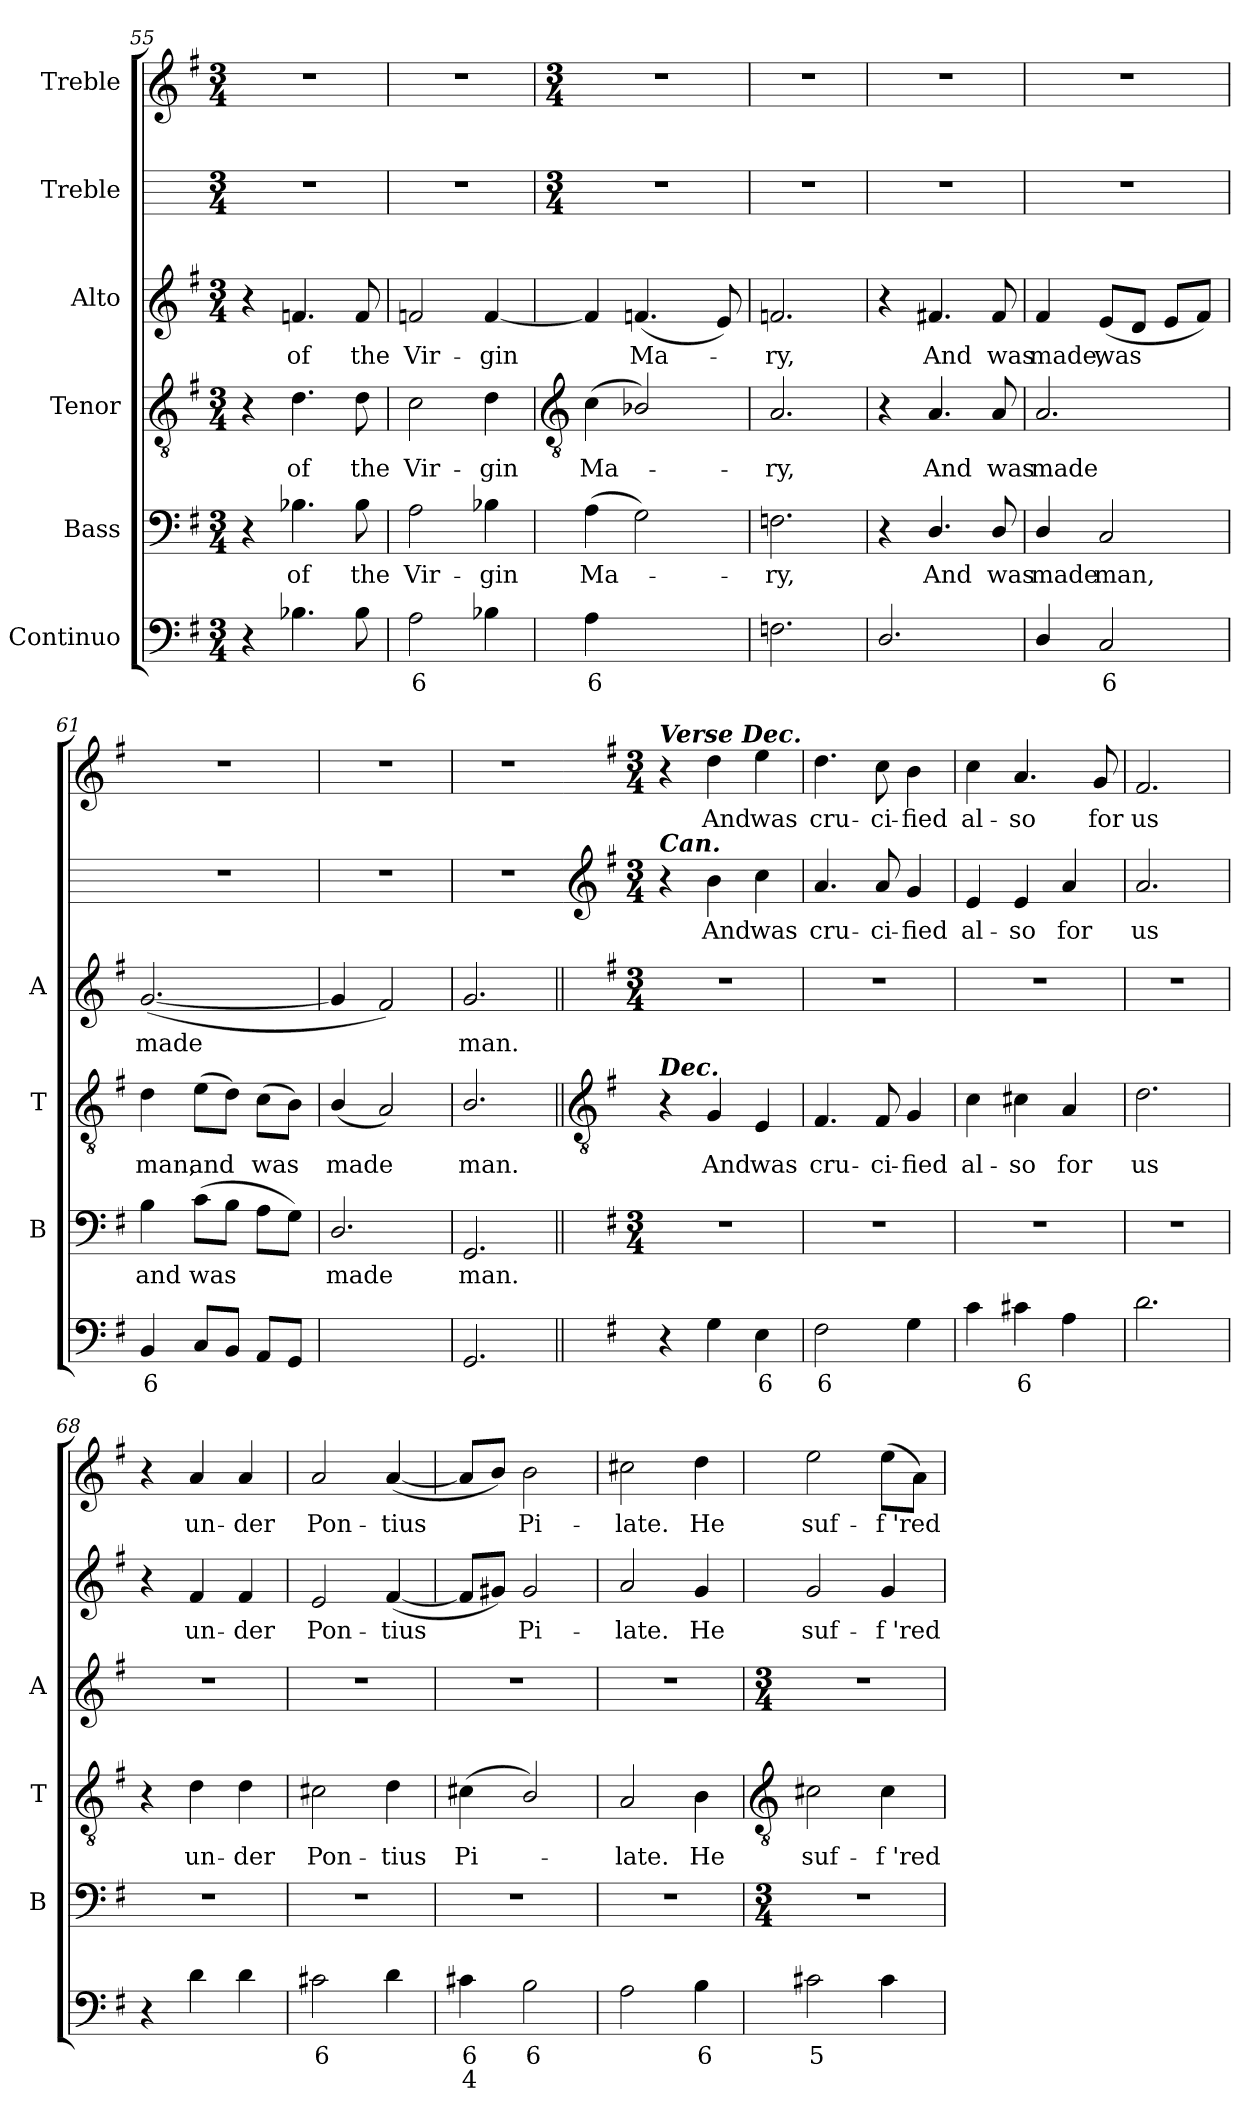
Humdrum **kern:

**kern	**text	**text	**kern	**text	**kern	**text	**kern	**text	**kern	**text	**kern	**text
*part6	*part6	*part6	*part5	*part5	*part4	*part4	*part3	*part3	*part2	*part2	*part1	*part1
*staff6	*staff6	*staff6	*staff5	*staff5	*staff4	*staff4	*staff3	*staff3	*staff2	*staff2	*staff1	*staff1
*I"Continuo	*	*	*I"Bass	*	*I"Tenor	*	*I"Alto	*	*I"Treble	*	*I"Treble	*
*	*	*	*I'B	*	*I'T	*	*I'A	*	*	*	*	*
*clefF4	*	*	*clefF4	*	*clefGv2	*	*clefG2	*	*	*	*clefG2	*
*k[f#]	*	*	*k[f#]	*	*k[f#]	*	*k[f#]	*	*	*	*k[f#]	*
*G:	*	*	*G:	*	*G:	*	*G:	*	*	*	*G:	*
*M3/4	*	*	*M3/4	*	*M3/4	*	*M3/4	*	*M3/4	*	*M3/4	*
=55	=55	=55	=55	=55	=55	=55	=55	=55	=55	=55	=55	=55
4r	.	.	4r	.	4r	.	4r	.	2.r	.	2.r	.
!	!	!	!	!LO:LY:b	!	!LO:LY:b	!	!LO:LY:b	!	!	!	!
4.B-X	.	.	4.B-X	of	4.d	of	4.fn	of	.	.	.	.
!	!	!	!	!LO:LY:b	!	!LO:LY:b	!	!LO:LY:b	!	!	!	!
8B-	.	.	8B-	the	8d	the	8f	the	.	.	.	.
=56	=56	=56	=56	=56	=56	=56	=56	=56	=56	=56	=56	=56
!	!LO:LY:b	!	!	!LO:LY:b	!	!LO:LY:b	!	!LO:LY:b	!	!	!	!
2A	6	.	2A	Vir-	2c	Vir-	2fn	Vir-	2.r	.	2.r	.
!	!	!	!	!LO:LY:b	!	!LO:LY:b	!	!LO:LY:b	!	!	!	!
4B-X	.	.	4B-X	-gin	4d	-gin	[4f	-gin	.	.	.	.
!!LO:LB:g=z
=57	=57	=57	=57	=57	=57	=57	=57	=57	=57	=57	=57	=57
*	*	*	*	*	*clefGv2	*	*	*	*	*	*	*
*	*	*	*	*	*	*	*	*	*M3/4	*	*M3/4	*
!	!LO:LY:b	!	!	!LO:LY:b	!	!LO:LY:b	!	!	!	!	!	!
4A	6	.	(>4A	Ma-	(<4c	Ma-	4f]	.	2.r	.	2.r	.
!	!LO:LY:b	!LO:LY:b	!	!	!	!	!	!LO:LY:b	!	!	!	!
[4Gyy	7	3	2G)	.	2B-X/)	.	(<4.f	Ma-	.	.	.	.
!	!LO:LY:b	!	!	!	!	!	!	!	!	!	!	!
4Gyy]	6	.	.	.	.	.	.	.	.	.	.	.
.	.	.	.	.	.	.	8e)	.	.	.	.	.
=58	=58	=58	=58	=58	=58	=58	=58	=58	=58	=58	=58	=58
!	!	!	!	!LO:LY:b	!	!LO:LY:b	!	!LO:LY:b	!	!	!	!
2.Fn	.	.	2.Fn	ry,	2.A	ry,	2.fn	ry,	2.r	.	2.r	.
=59	=59	=59	=59	=59	=59	=59	=59	=59	=59	=59	=59	=59
2.D/	.	.	4r	.	4r	.	4r	.	2.r	.	2.r	.
!	!	!	!	!LO:LY:b	!	!LO:LY:b	!	!LO:LY:b	!	!	!	!
.	.	.	4.D/	And	4.A	And	4.f#X	And	.	.	.	.
!	!	!	!	!LO:LY:b	!	!LO:LY:b	!	!LO:LY:b	!	!	!	!
.	.	.	8D/	was	8A	was	8f#	was	.	.	.	.
=60	=60	=60	=60	=60	=60	=60	=60	=60	=60	=60	=60	=60
!	!	!	!	!LO:LY:b	!	!LO:LY:b	!	!LO:LY:b	!	!	!	!
4D/	.	.	4D/	made	2.A	made	4f#	made,	2.r	.	2.r	.
!	!LO:LY:b	!	!	!LO:LY:b	!	!	!	!LO:LY:b	!	!	!	!
2C	6	.	2C	man,	.	.	(<8eL	was	.	.	.	.
.	.	.	.	.	.	.	8dJ	.	.	.	.	.
.	.	.	.	.	.	.	8eL	.	.	.	.	.
.	.	.	.	.	.	.	8f#J)	.	.	.	.	.
=61	=61	=61	=61	=61	=61	=61	=61	=61	=61	=61	=61	=61
!	!LO:LY:b	!	!	!LO:LY:b	!	!LO:LY:b	!	!LO:LY:b	!	!	!	!
4BB	6	.	4B	and	4d	man,	(<[2.g	made	2.r	.	2.r	.
!	!	!	!	!LO:LY:b	!	!LO:LY:b	!	!	!	!	!	!
8CL	.	.	(>8cL	was	(>8eL	and	.	.	.	.	.	.
8BBJ	.	.	8BJ	.	8dJ)	.	.	.	.	.	.	.
!	!	!	!	!	!	!LO:LY:b	!	!	!	!	!	!
8AAL	.	.	8AL	.	(>8cL	was	.	.	.	.	.	.
8GGJ	.	.	8GJ)	.	8BJ)	.	.	.	.	.	.	.
=62	=62	=62	=62	=62	=62	=62	=62	=62	=62	=62	=62	=62
!	!LO:LY:b	!LO:LY:b	!	!LO:LY:b	!	!LO:LY:b	!	!	!	!	!	!
[4D/yy	6	4	2.D/	made	(<4B/	made	4g]	.	2.r	.	2.r	.
!	!LO:LY:b	!LO:LY:b	!	!	!	!	!	!	!	!	!	!
2Dyy]	5	3	.	.	2A)	.	2f#)	.	.	.	.	.
=63	=63	=63	=63	=63	=63	=63	=63	=63	=63	=63	=63	=63
!	!	!	!	!LO:LY:b	!	!LO:LY:b	!	!LO:LY:b	!	!	!	!
2.GG	.	.	2.GG	man.	2.B/	man.	2.g	man.	2.r	.	2.r	.
!!LO:LB:g=z
=64||	=64	=64	=64||	=64	=64||	=64	=64||	=64	=64	=64	=64	=64
*	*	*	*	*	*clefGv2	*	*	*	*clefG2	*	*	*
*	*	*	*	*	*	*	*	*	*k[f#]	*	*k[f#]	*
*	*	*	*	*	*	*	*	*	*G:	*	*G:	*
*	*	*	*M3/4	*	*	*	*M3/4	*	*M3/4	*	*M3/4	*
!	!	!	!	!	!	!	!	!	!	!	!LO:TX:a:Bi:t=Verse Dec.	!
!	!	!	!	!	!	!	!	!	!LO:TX:a:Bi:t=Can.	!	!	!
!	!	!	!	!	!LO:TX:a:Bi:t=Dec.	!	!	!	!	!	!	!
4r	.	.	2.r	.	4r	.	2.r	.	4r	.	4r	.
!	!	!	!	!	!	!LO:LY:b	!	!	!	!LO:LY:b	!	!LO:LY:b
4G	.	.	.	.	4G	And	.	.	4b	And	4dd	And
!	!LO:LY:b	!	!	!	!	!LO:LY:b	!	!	!	!LO:LY:b	!	!LO:LY:b
4E	6	.	.	.	4E	was	.	.	4cc	was	4ee	was
=65	=65	=65	=65	=65	=65	=65	=65	=65	=65	=65	=65	=65
!	!LO:LY:b	!	!	!	!	!LO:LY:b	!	!	!	!LO:LY:b	!	!LO:LY:b
2F#	6	.	2.r	.	4.F#	cru-	2.r	.	4.a	cru-	4.dd	cru-
!	!	!	!	!	!	!LO:LY:b	!	!	!	!LO:LY:b	!	!LO:LY:b
.	.	.	.	.	8F#	-ci-	.	.	8a	-ci-	8cc	-ci-
!	!	!	!	!	!	!LO:LY:b	!	!	!	!LO:LY:b	!	!LO:LY:b
4G	.	.	.	.	4G	-fied	.	.	4g	-fied	4b	-fied
=66	=66	=66	=66	=66	=66	=66	=66	=66	=66	=66	=66	=66
!	!	!	!	!	!	!LO:LY:b	!	!	!	!LO:LY:b	!	!LO:LY:b
4c	.	.	2.r	.	4c	al-	2.r	.	4e	al-	4cc	al-
!	!LO:LY:b	!	!	!	!	!LO:LY:b	!	!	!	!LO:LY:b	!	!LO:LY:b
4c#X	6	.	.	.	4c#X	-so	.	.	4e	-so	4.a	-so
!	!	!	!	!	!	!LO:LY:b	!	!	!	!LO:LY:b	!	!
4A	.	.	.	.	4A	for	.	.	4a	for	.	.
!	!	!	!	!	!	!	!	!	!	!	!	!LO:LY:b
.	.	.	.	.	.	.	.	.	.	.	8g	for
=67	=67	=67	=67	=67	=67	=67	=67	=67	=67	=67	=67	=67
!	!	!	!	!	!	!LO:LY:b	!	!	!	!LO:LY:b	!	!LO:LY:b
2.d	.	.	2.r	.	2.d	us	2.r	.	2.a	us	2.f#	us
=68	=68	=68	=68	=68	=68	=68	=68	=68	=68	=68	=68	=68
4r	.	.	2.r	.	4r	.	2.r	.	4r	.	4r	.
!	!	!	!	!	!	!LO:LY:b	!	!	!	!LO:LY:b	!	!LO:LY:b
4d	.	.	.	.	4d	un-	.	.	4f#	un-	4a	un-
!	!	!	!	!	!	!LO:LY:b	!	!	!	!LO:LY:b	!	!LO:LY:b
4d	.	.	.	.	4d	-der	.	.	4f#	-der	4a	-der
=69	=69	=69	=69	=69	=69	=69	=69	=69	=69	=69	=69	=69
!	!LO:LY:b	!	!	!	!	!LO:LY:b	!	!	!	!LO:LY:b	!	!LO:LY:b
2c#X	6	.	2.r	.	2c#X	Pon-	2.r	.	2e	Pon-	2a	Pon-
!	!	!	!	!	!	!LO:LY:b	!	!	!	!LO:LY:b	!	!LO:LY:b
4d	.	.	.	.	4d	-tius	.	.	(<[4f#	-tius	(<[4a	-tius
=70	=70	=70	=70	=70	=70	=70	=70	=70	=70	=70	=70	=70
!	!LO:LY:b	!LO:LY:b	!	!	!	!LO:LY:b	!	!	!	!	!	!
4c#X	6	4	2.r	.	(<4c#X	Pi-	2.r	.	8f#L]	.	8aL]	.
.	.	.	.	.	.	.	.	.	8g#XJ)	.	8bJ)	.
!	!LO:LY:b	!	!	!	!	!	!	!	!	!LO:LY:b	!	!LO:LY:b
2B	6	.	.	.	2B/)	.	.	.	2g#	Pi-	2b	Pi-
=71	=71	=71	=71	=71	=71	=71	=71	=71	=71	=71	=71	=71
!	!	!	!	!	!	!LO:LY:b	!	!	!	!LO:LY:b	!	!LO:LY:b
2A	.	.	2.r	.	2A	late.	2.r	.	2a	-late.	2cc#X	-late.
!	!LO:LY:b	!	!	!	!	!LO:LY:b	!	!	!	!LO:LY:b	!	!LO:LY:b
4B	6	.	.	.	4B	He	.	.	4g	He	4dd	He
!!LO:LB:g=z
=72	=72	=72	=72	=72	=72	=72	=72	=72	=72	=72	=72	=72
*	*	*	*	*	*clefGv2	*	*	*	*	*	*	*
*	*	*	*M3/4	*	*	*	*M3/4	*	*	*	*	*
!	!LO:LY:b	!	!	!	!	!LO:LY:b	!	!	!	!LO:LY:b	!	!LO:LY:b
2c#X	5	.	2.r	.	2c#X	suf-	2.r	.	2g	suf-	2ee	suf-
!	!	!	!	!	!	!LO:LY:b	!	!	!	!LO:LY:b	!	!LO:LY:b
4c#	.	.	.	.	4c#	-f 'red	.	.	4g	-f 'red	(>8eeL	-f 'red
.	.	.	.	.	.	.	.	.	.	.	8aJ)	.
=	=	=	=	=	=	=	=	=	=	=	=	=
*-	*-	*-	*-	*-	*-	*-	*-	*-	*-	*-	*-	*-
